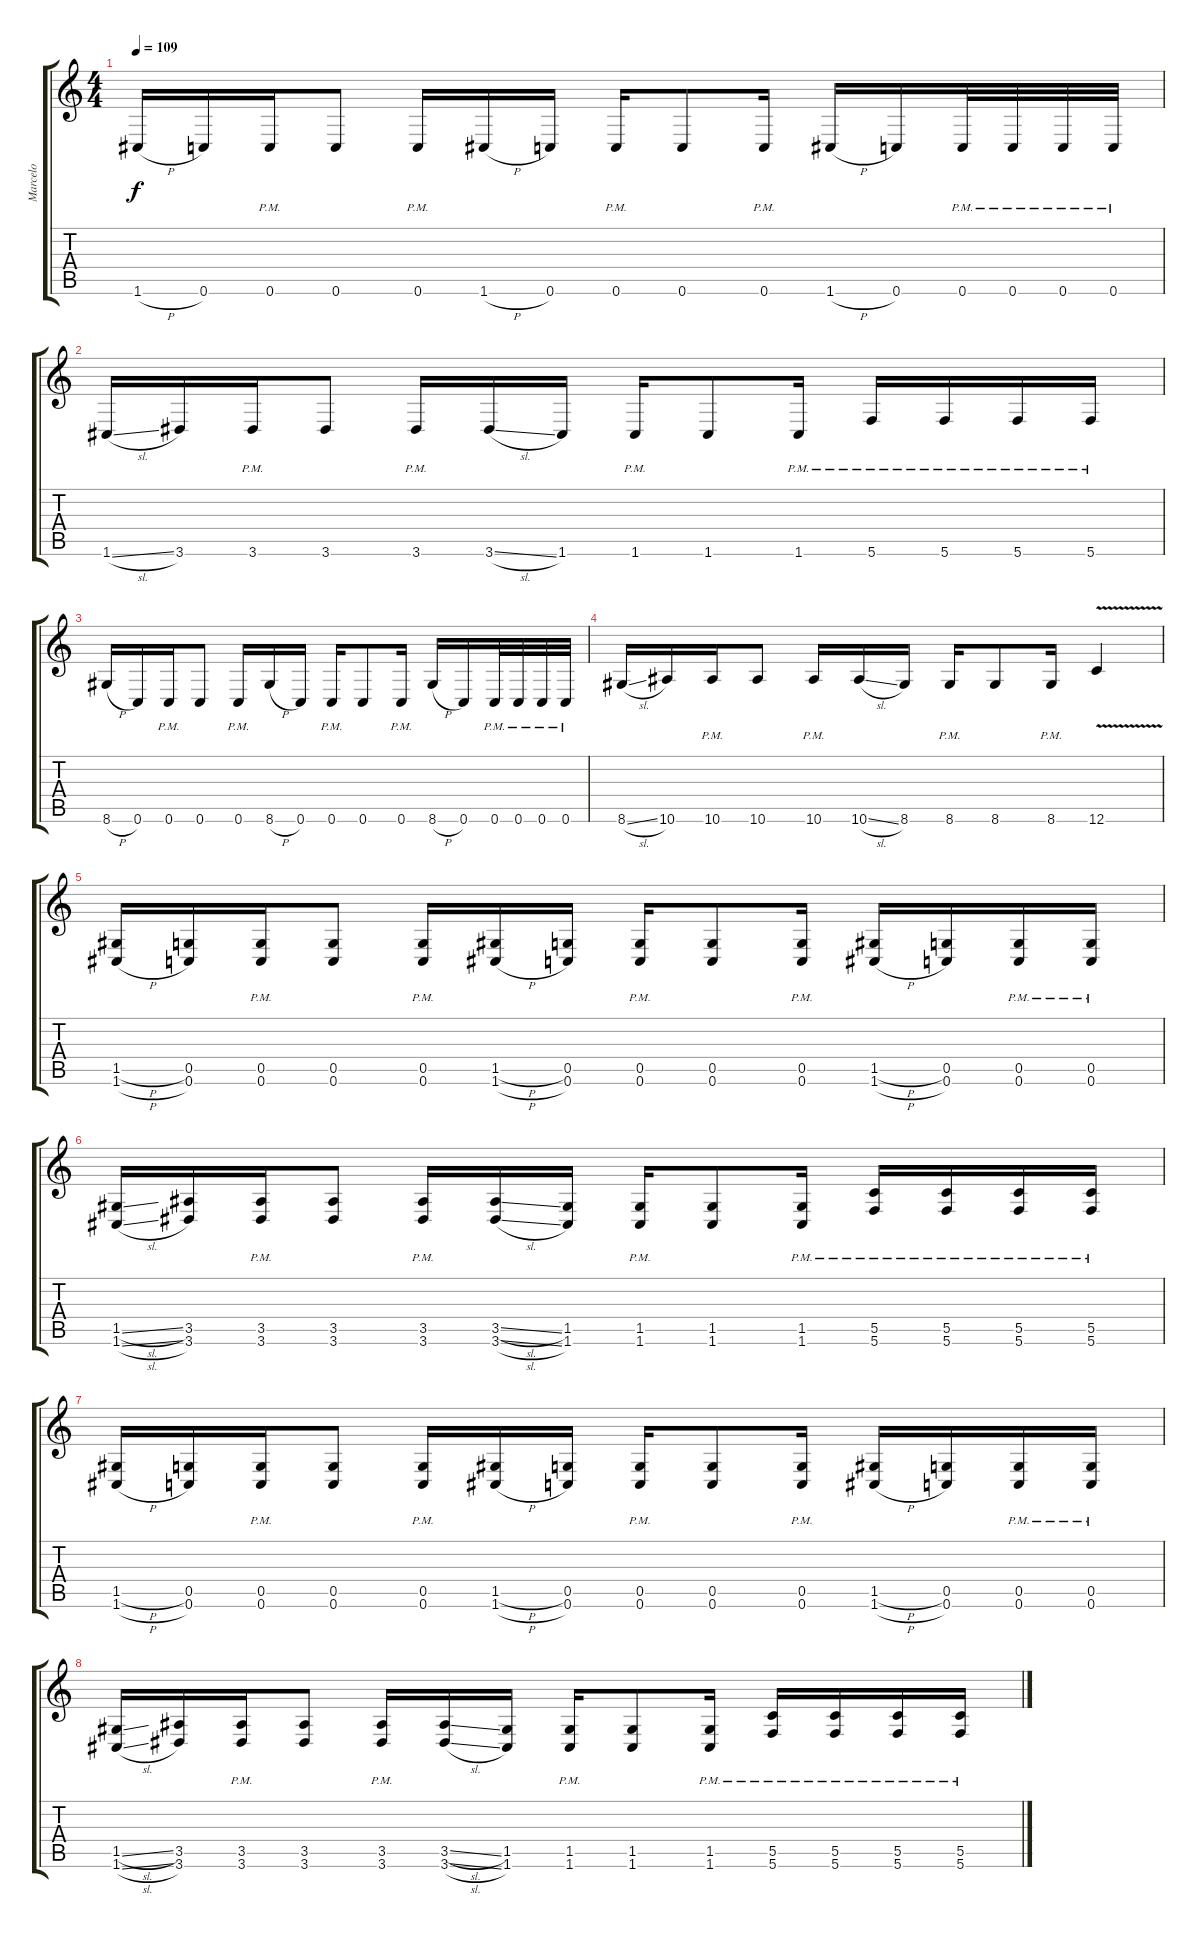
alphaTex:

\track ("Marcelo" "Marcelo") {instrument distortionguitar}
\staff {score tabs}
\tuning (D4 A3 F3 C3 G2 C2) {hide}
\ts (4 4)
\tempo 109
\clef g2
\ks c
1.6{h}.16{dy f} 0.6.16 0.6{pm}.16 0.6.8 0.6{pm}.16 1.6{h}.16 0.6.16 0.6{pm}.16 0.6.8 0.6{pm}.16 1.6{h}.16 0.6.16 0.6{pm}.32 0.6{pm}.32 0.6{pm}.32 0.6{pm}.32 |
1.6{sl}.16 3.6.16 3.6{pm}.16 3.6.8 3.6{pm}.16 3.6{sl}.16 1.6.16 1.6{pm}.16 1.6.8 1.6{pm}.16 5.6{pm}.16 5.6{pm}.16 5.6{pm}.16 5.6{pm}.16 |
8.6{h}.16 0.6.16 0.6{pm}.16 0.6.8 0.6{pm}.16 8.6{h}.16 0.6.16 0.6{pm}.16 0.6.8 0.6{pm}.16 8.6{h}.16 0.6.16 0.6{pm}.32 0.6{pm}.32 0.6{pm}.32 0.6{pm}.32 |
8.6{sl}.16 10.6.16 10.6{pm}.16 10.6.8 10.6{pm}.16 10.6{sl}.16 8.6.16 8.6{pm}.16 8.6.8 8.6{pm}.16 12.6{v}.4 |
(1.5{h} 1.6{h}).16 (0.5 0.6).16 (0.5 0.6{pm}).16 (0.5 0.6).8 (0.5 0.6{pm}).16 (1.5{h} 1.6{h}).16 (0.5 0.6).16 (0.5 0.6{pm}).16 (0.5 0.6).8 (0.5 0.6{pm}).16 (1.5{h} 1.6{h}).16 (0.5 0.6).16 (0.5 0.6{pm}).16 (0.5 0.6{pm}).16 |
(1.5{sl} 1.6{sl}).16 (3.5 3.6).16 (3.5 3.6{pm}).16 (3.5 3.6).8 (3.5 3.6{pm}).16 (3.5{sl} 3.6{sl}).16 (1.5 1.6).16 (1.5 1.6{pm}).16 (1.5 1.6).8 (1.5 1.6{pm}).16 (5.5 5.6{pm}).16 (5.5 5.6{pm}).16 (5.5 5.6{pm}).16 (5.5 5.6{pm}).16 |
(1.5{h} 1.6{h}).16 (0.5 0.6).16 (0.5 0.6{pm}).16 (0.5 0.6).8 (0.5 0.6{pm}).16 (1.5{h} 1.6{h}).16 (0.5 0.6).16 (0.5 0.6{pm}).16 (0.5 0.6).8 (0.5 0.6{pm}).16 (1.5{h} 1.6{h}).16 (0.5 0.6).16 (0.5 0.6{pm}).16 (0.5 0.6{pm}).16 |
(1.5{sl} 1.6{sl}).16 (3.5 3.6).16 (3.5 3.6{pm}).16 (3.5 3.6).8 (3.5 3.6{pm}).16 (3.5{sl} 3.6{sl}).16 (1.5 1.6).16 (1.5 1.6{pm}).16 (1.5 1.6).8 (1.5 1.6{pm}).16 (5.5 5.6{pm}).16 (5.5 5.6{pm}).16 (5.5 5.6{pm}).16 (5.5 5.6{pm}).16
